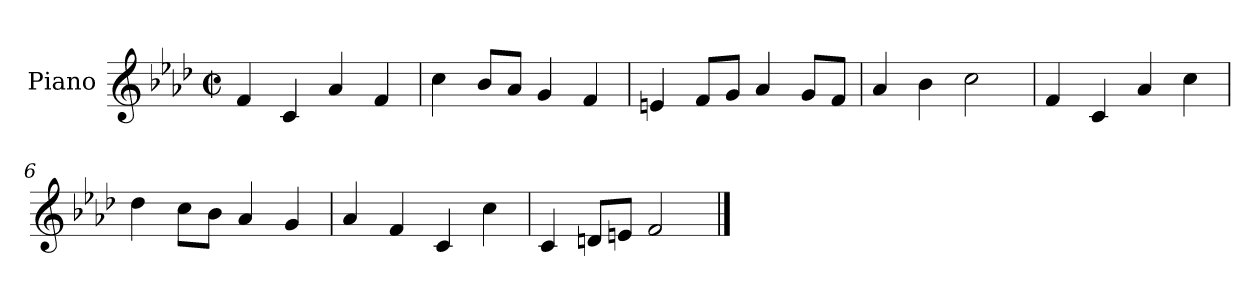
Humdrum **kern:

**kern
*part1
*staff1
*I"Piano
*I'Pno
*clefG2
*k[b-e-a-d-]
*M2/2
*met(c|)
=1
4f/
4c/
4a-/
4f/
=2
4cc\
8b-/L
8a-/J
4g/
4f/
=3
4en/
8f/L
8g/J
4a-/
8g/L
8f/J
=4
4a-/
4b-\
2cc\
=5
4f/
4c/
4a-/
4cc\
=6
4dd-\
8cc\L
8b-\J
4a-/
4g/
=7
4a-/
4f/
4c/
4cc\
=8
4c/
8dn/L
8en/J
2f/
==
*-
